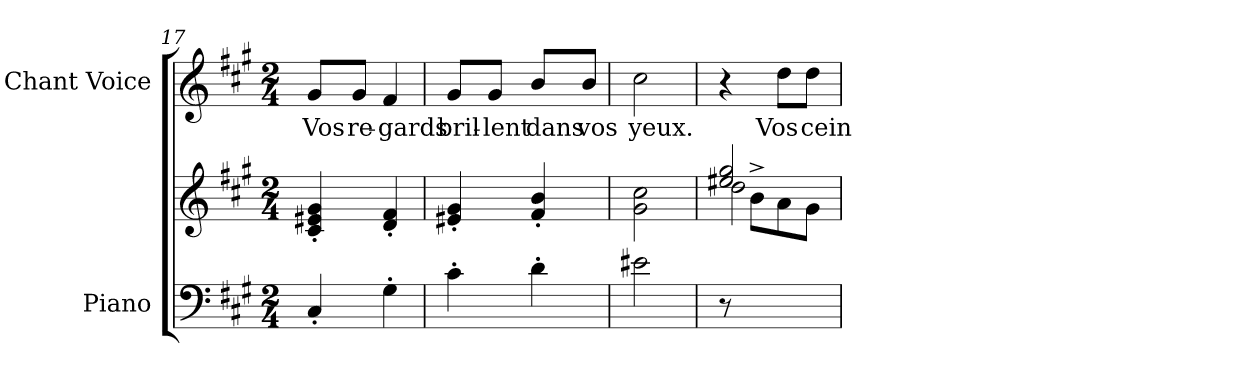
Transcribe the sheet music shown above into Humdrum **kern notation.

**kern	**kern	**kern	**text
*part2	*part2	*part1	*part1
*staff3	*staff2	*staff1	*staff1
*I"Piano	*	*I"Chant Voice	*
*I'Pno	*	*	*
*clefF4	*clefG2	*clefG2	*
*k[f#c#g#]	*k[f#c#g#]	*k[f#c#g#]	*
*M2/4	*M2/4	*M2/4	*
=17	=17	=17	=17
4C#'/	4c#/'> 4e#X/'> 4g#/'>	8g#/L	Vos
.	.	8g#/J	re-
4G#'\	4d/'> 4f#/'>	4f#/	-gards
=18	=18	=18	=18
4c#'\	4e#X/'> 4g#/'>	8g#/L	bril-
.	.	8g#/J	-lent
4d'\	4f#/'> 4b/'>	8b/L	dans
.	.	8b/J	vos
=19	=19	=19	=19
2e#X\	2g#\ 2cc#\	2cc#\	yeux.
=20	=20	=20	=20
*	*^	*	*
*	*	*^	*	*
8r	2ee#X/ 2gg#/	2dd\	8ryy	4r	.
4.ryy	.	.	8b^\L	.	.
.	.	.	8a\	8dd\L	Vos
.	.	.	8g#\J	8dd\J	cein-
*	*v	*v	*v	*	*
=	=	=	=
*-	*-	*-	*-
